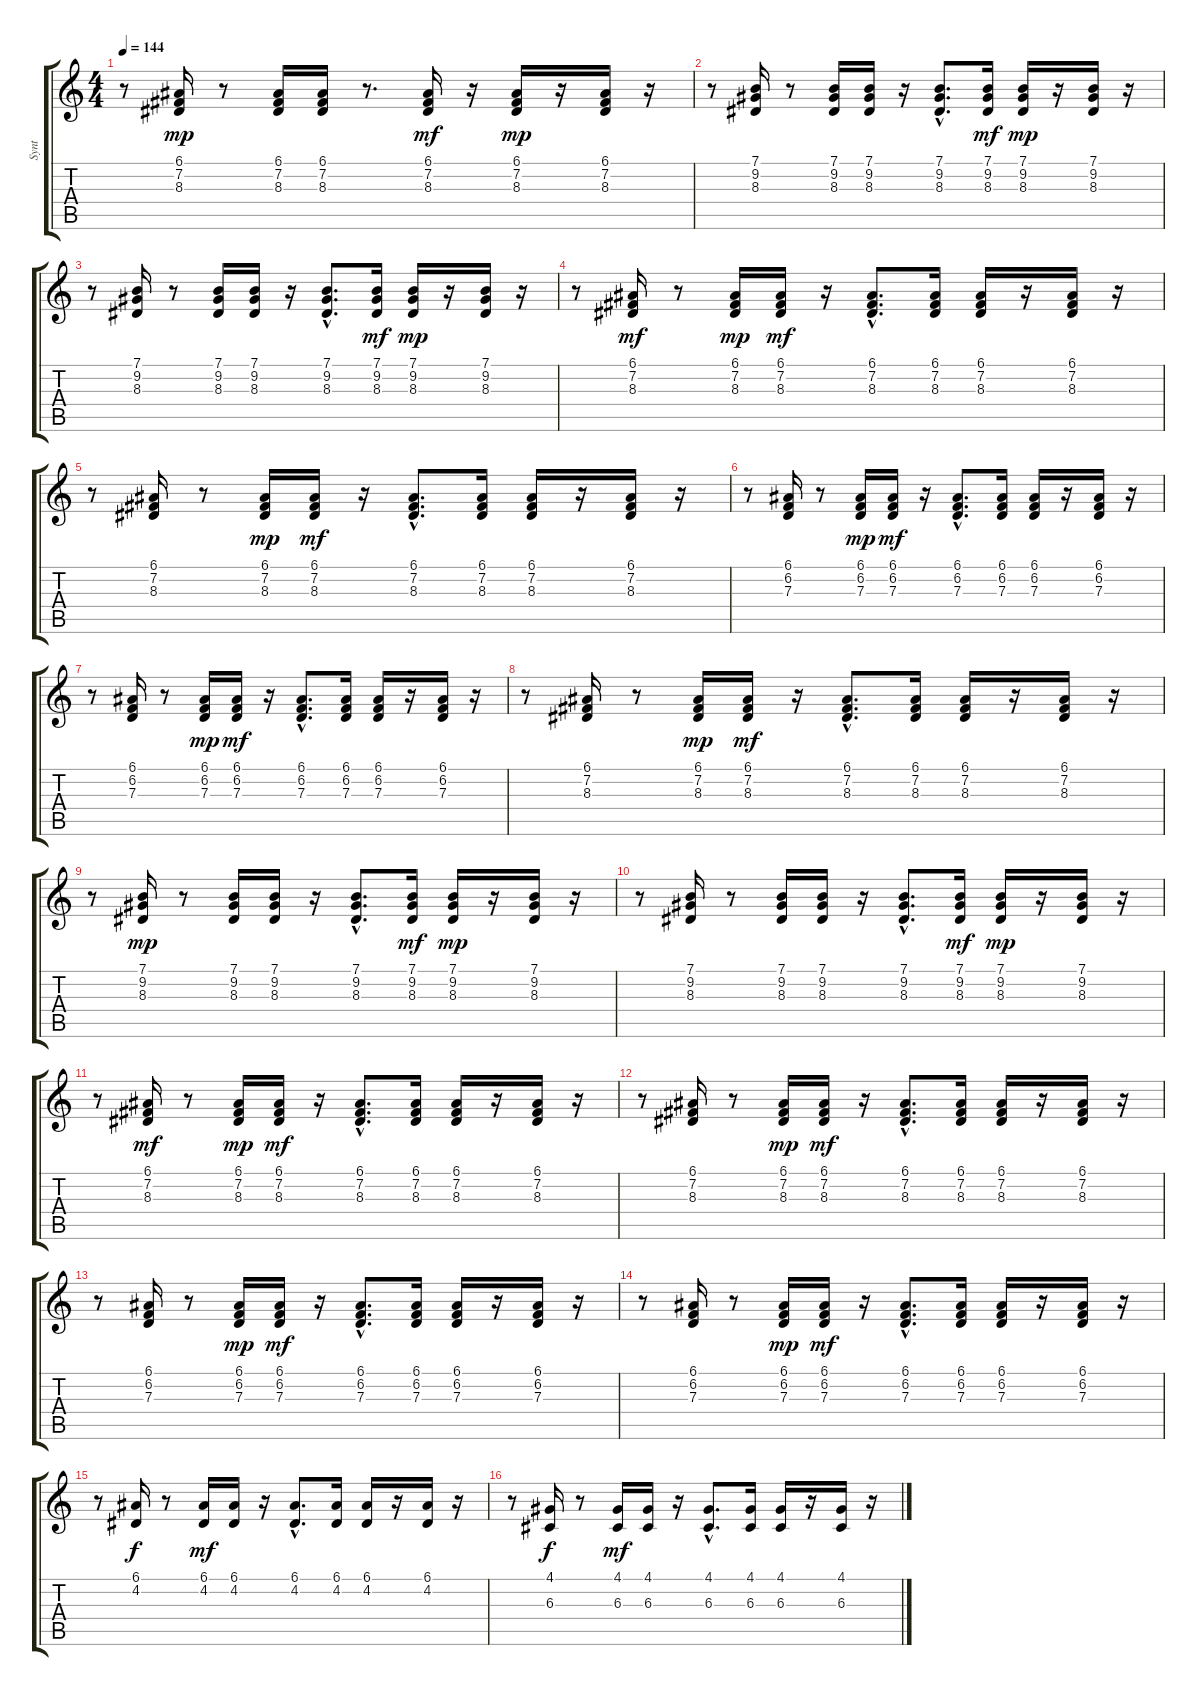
\track ("Synt" "Synt") {instrument lead5charang}
\staff {score tabs}
\tuning (E4 B3 G3 D3 A2 E2) {hide}
\ts (4 4)
\tempo 144
\clef g2
\ks c
r.8{dy mp} (6.1 7.2 8.3).16 r.8 (6.1 7.2 8.3).16 (6.1 7.2 8.3).16 r.8{d} (6.1 7.2 8.3).16{dy mf} r.16 (6.1 7.2 8.3).16{dy mp} r.16 (6.1 7.2 8.3).16 r.16 |
r.8 (7.1 9.2 8.3).16 r.8 (7.1 9.2 8.3).16 (7.1 9.2 8.3).16 r.16 (7.1{hac} 9.2{hac} 8.3{hac}).8{d} (7.1 9.2 8.3).16{dy mf} (7.1 9.2 8.3).16{dy mp} r.16 (7.1 9.2 8.3).16 r.16 |
r.8 (7.1 9.2 8.3).16 r.8 (7.1 9.2 8.3).16 (7.1 9.2 8.3).16 r.16 (7.1{hac} 9.2{hac} 8.3{hac}).8{d} (7.1 9.2 8.3).16{dy mf} (7.1 9.2 8.3).16{dy mp} r.16 (7.1 9.2 8.3).16 r.16 |
r.8 (6.1 7.2 8.3).16{dy mf} r.8 (6.1 7.2 8.3).16{dy mp} (6.1 7.2 8.3).16{dy mf} r.16 (6.1{hac} 7.2{hac} 8.3{hac}).8{d} (6.1 7.2 8.3).16 (6.1 7.2 8.3).16 r.16 (6.1 7.2 8.3).16 r.16 |
r.8 (6.1 7.2 8.3).16 r.8 (6.1 7.2 8.3).16{dy mp} (6.1 7.2 8.3).16{dy mf} r.16 (6.1{hac} 7.2{hac} 8.3{hac}).8{d} (6.1 7.2 8.3).16 (6.1 7.2 8.3).16 r.16 (6.1 7.2 8.3).16 r.16 |
r.8 (6.1 6.2 7.3).16 r.8 (6.1 6.2 7.3).16{dy mp} (6.1 6.2 7.3).16{dy mf} r.16 (6.1{hac} 6.2{hac} 7.3{hac}).8{d} (6.1 6.2 7.3).16 (6.1 6.2 7.3).16 r.16 (6.1 6.2 7.3).16 r.16 |
r.8 (6.1 6.2 7.3).16 r.8 (6.1 6.2 7.3).16{dy mp} (6.1 6.2 7.3).16{dy mf} r.16 (6.1{hac} 6.2{hac} 7.3{hac}).8{d} (6.1 6.2 7.3).16 (6.1 6.2 7.3).16 r.16 (6.1 6.2 7.3).16 r.16 |
r.8 (6.1 7.2 8.3).16 r.8 (6.1 7.2 8.3).16{dy mp} (6.1 7.2 8.3).16{dy mf} r.16 (6.1{hac} 7.2{hac} 8.3{hac}).8{d} (6.1 7.2 8.3).16 (6.1 7.2 8.3).16 r.16 (6.1 7.2 8.3).16 r.16 |
r.8 (7.1 9.2 8.3).16{dy mp} r.8 (7.1 9.2 8.3).16 (7.1 9.2 8.3).16 r.16 (7.1{hac} 9.2{hac} 8.3{hac}).8{d} (7.1 9.2 8.3).16{dy mf} (7.1 9.2 8.3).16{dy mp} r.16 (7.1 9.2 8.3).16 r.16 |
r.8 (7.1 9.2 8.3).16 r.8 (7.1 9.2 8.3).16 (7.1 9.2 8.3).16 r.16 (7.1{hac} 9.2{hac} 8.3{hac}).8{d} (7.1 9.2 8.3).16{dy mf} (7.1 9.2 8.3).16{dy mp} r.16 (7.1 9.2 8.3).16 r.16 |
r.8 (6.1 7.2 8.3).16{dy mf} r.8 (6.1 7.2 8.3).16{dy mp} (6.1 7.2 8.3).16{dy mf} r.16 (6.1{hac} 7.2{hac} 8.3{hac}).8{d} (6.1 7.2 8.3).16 (6.1 7.2 8.3).16 r.16 (6.1 7.2 8.3).16 r.16 |
r.8 (6.1 7.2 8.3).16 r.8 (6.1 7.2 8.3).16{dy mp} (6.1 7.2 8.3).16{dy mf} r.16 (6.1{hac} 7.2{hac} 8.3{hac}).8{d} (6.1 7.2 8.3).16 (6.1 7.2 8.3).16 r.16 (6.1 7.2 8.3).16 r.16 |
r.8 (6.1 6.2 7.3).16 r.8 (6.1 6.2 7.3).16{dy mp} (6.1 6.2 7.3).16{dy mf} r.16 (6.1{hac} 6.2{hac} 7.3{hac}).8{d} (6.1 6.2 7.3).16 (6.1 6.2 7.3).16 r.16 (6.1 6.2 7.3).16 r.16 |
r.8 (6.1 6.2 7.3).16 r.8 (6.1 6.2 7.3).16{dy mp} (6.1 6.2 7.3).16{dy mf} r.16 (6.1{hac} 6.2{hac} 7.3{hac}).8{d} (6.1 6.2 7.3).16 (6.1 6.2 7.3).16 r.16 (6.1 6.2 7.3).16 r.16 |
r.8 (6.1 4.2).16{dy f} r.8 (6.1 4.2).16{dy mf} (6.1 4.2).16 r.16 (6.1{hac} 4.2{hac}).8{d} (6.1 4.2).16 (6.1 4.2).16 r.16 (6.1 4.2).16 r.16 |
r.8 (4.1 6.3).16{dy f} r.8 (4.1 6.3).16{dy mf} (4.1 6.3).16 r.16 (4.1{hac} 6.3{hac}).8{d} (4.1 6.3).16 (4.1 6.3).16 r.16 (4.1 6.3).16 r.16
